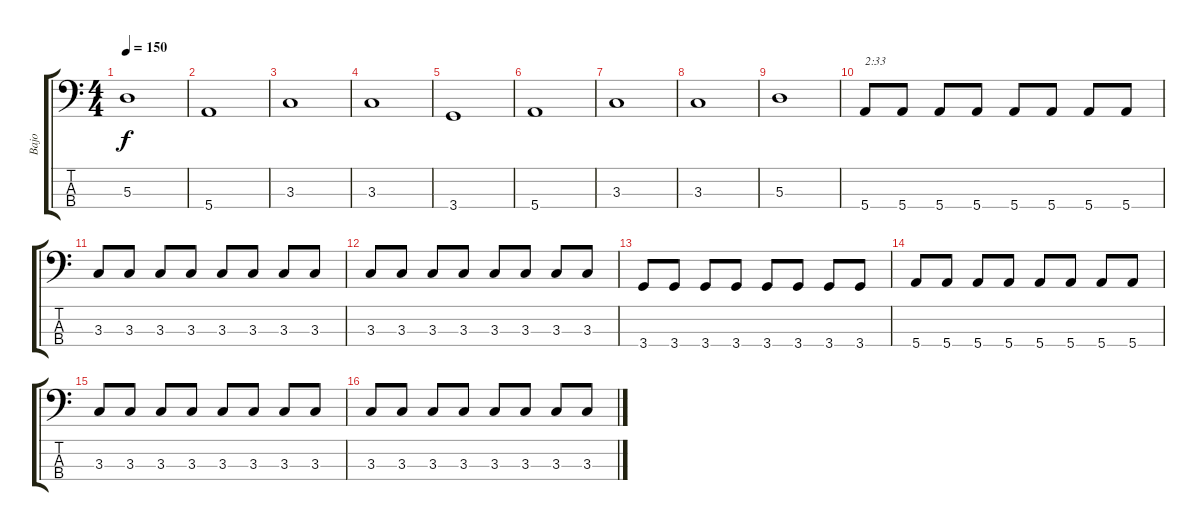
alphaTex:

\track ("Bajo" "Bajo") {instrument electricbassfinger}
\staff {score tabs}
\tuning (G2 D2 A1 E1) {hide}
\ts (4 4)
\tempo 150
\clef f4
\ks c
5.3.1{dy f} |
5.4.1 |
3.3.1 |
3.3.1 |
3.4.1 |
5.4.1 |
3.3.1 |
3.3.1 |
5.3.1 |
5.4.8{txt "2:33"} 5.4.8 5.4.8 5.4.8 5.4.8 5.4.8 5.4.8 5.4.8 |
3.3.8 3.3.8 3.3.8 3.3.8 3.3.8 3.3.8 3.3.8 3.3.8 |
3.3.8 3.3.8 3.3.8 3.3.8 3.3.8 3.3.8 3.3.8 3.3.8 |
3.4.8 3.4.8 3.4.8 3.4.8 3.4.8 3.4.8 3.4.8 3.4.8 |
5.4.8 5.4.8 5.4.8 5.4.8 5.4.8 5.4.8 5.4.8 5.4.8 |
3.3.8 3.3.8 3.3.8 3.3.8 3.3.8 3.3.8 3.3.8 3.3.8 |
3.3.8 3.3.8 3.3.8 3.3.8 3.3.8 3.3.8 3.3.8 3.3.8
